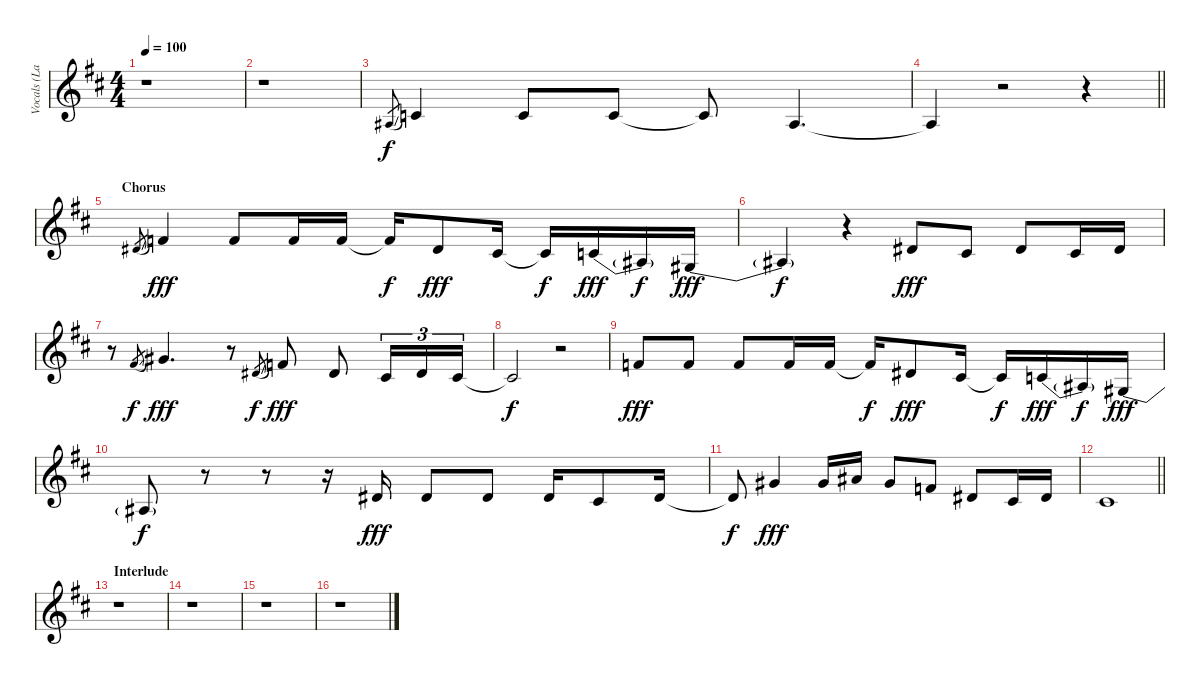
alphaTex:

\track ("Vocals (Layne)" "Vocals (La") {instrument oboe}
\staff {score}
\tuning (Eb4 Bb3 Gb3 Db3 Ab2 Eb2) {hide}
\ts (4 4)
\tempo 100
\clef g2
\ks bminor
r.1{dy f} |
r.1 |
4.3{sl}.8{gr} 6.3.4 6.3.8 6.3.8 6.3{t}.8 4.3.4{d} |
\barLineRight lightlight
4.3{t}.4 r.2 r.4 |
\section ("" "Chorus")
5.2{sl}.8{gr} 7.2.4{dy fff} 7.2.8 7.2.16 7.2.16 7.2{t}.16{dy f} 5.2.8{dy fff} 7.3.16 7.3{t}.16{dy f} 4.3{be (custom 0 4 20 4 40 0 60 0)}.16{dy fff} 4.3{t}.16{dy f} 2.3{be (bend 0 0 60 4)}.16{dy fff} |
2.3{t}.4{dy f} r.4 5.2.8{dy fff} 3.2.8 5.2.8 3.2.16 5.2.16 |
r.8 3.1{sl}.8{gr dy f} 5.1.4{d dy fff} r.8 5.2{sl}.8{gr dy f} 7.2.8{dy fff} 5.2.8 3.2.16{tu (3 2)} 5.2.16{tu (3 2)} 3.2.16{tu (3 2)} |
3.2{t}.2{dy f} r.2 |
7.2.8{dy fff} 7.2.8 7.2.8 7.2.16 7.2.16 7.2{t}.16{dy f} 5.2.8{dy fff} 7.3.16 7.3{t}.16{dy f} 4.3{be (custom 0 4 20 4 40 0 60 0)}.16{dy fff} 4.3{t}.16{dy f} 2.3{be (bend 0 0 60 4)}.16{dy fff} |
2.3{t}.8{dy f} r.8 r.8 r.16 5.2.16{dy fff} 5.2.8 5.2.8 5.2.16 3.2.8 5.2.16 |
5.2{t}.8{dy f} 5.1.4{dy fff} 5.1.16 7.1.16 5.1.8 2.1.8 0.1.8 3.2.16 0.1.16 |
\barLineRight lightlight
3.2.1 |
\section ("" "Interlude")
r.1 |
r.1 |
r.1 |
r.1
